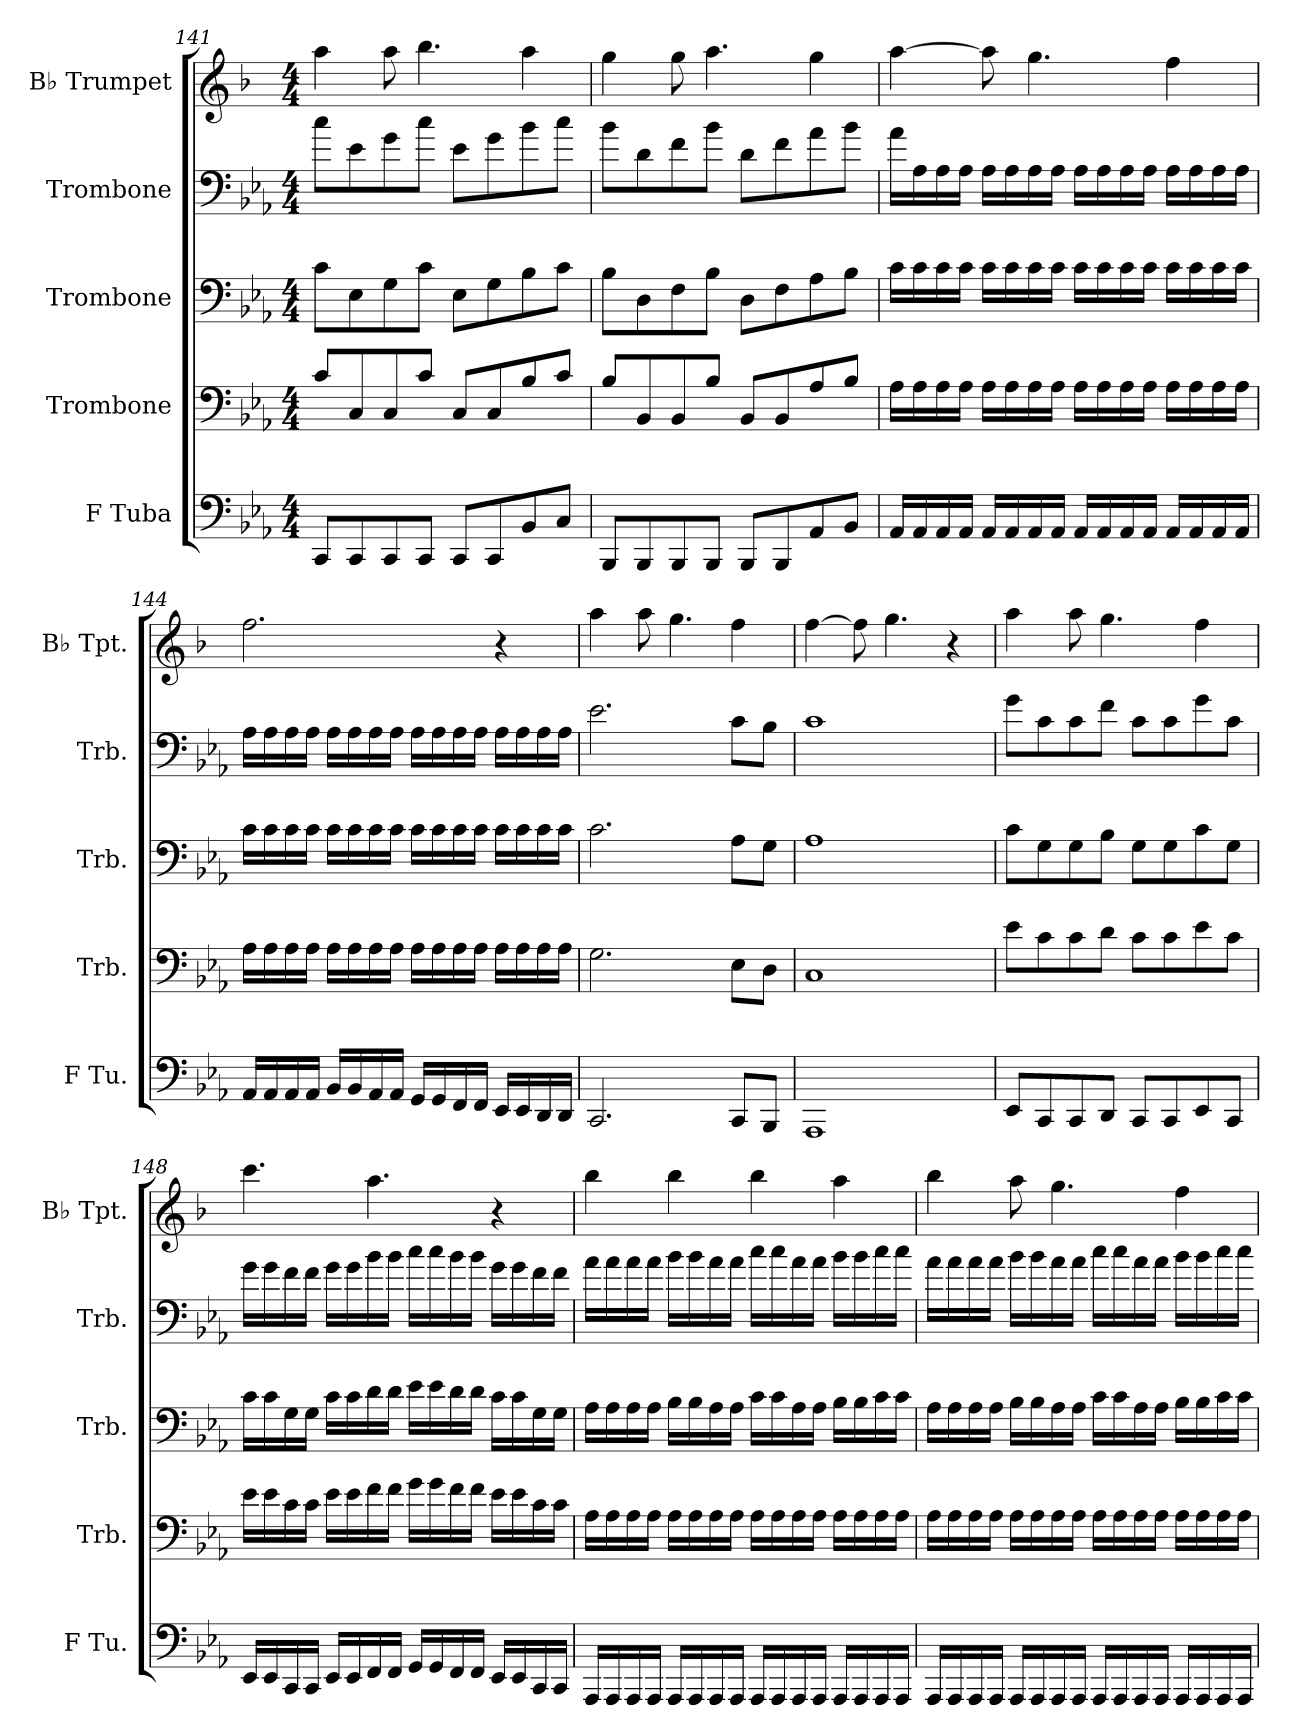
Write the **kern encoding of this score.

**kern	**kern	**kern	**kern	**kern
*part5	*part4	*part3	*part2	*part1
*staff5	*staff4	*staff3	*staff2	*staff1
*I"F Tuba	*I"Trombone	*I"Trombone	*I"Trombone	*I"B♭ Trumpet
*I'F Tu.	*I'Trb.	*I'Trb.	*I'Trb.	*I'B♭ Tpt.
*clefF4	*clefF4	*clefF4	*clefF4	*clefG2
*	*	*	*	*ITrd1c2
*k[b-e-a-]	*k[b-e-a-]	*k[b-e-a-]	*k[b-e-a-]	*k[b-e-a-]
*E-:	*E-:	*E-:	*E-:	*E-:
*M4/4	*M4/4	*M4/4	*M4/4	*M4/4
=141	=141	=141	=141	=141
8CC/L	8c/L	8c\L	8cc\L	4gg\
8CC/	8C/	8E-\	8e-\	.
8CC/	8C/	8G\	8g\	8gg\
8CC/J	8c/J	8c\J	8cc\J	4.aa-\
8CC/L	8C/L	8E-\L	8e-\L	.
8CC/	8C/	8G\	8g\	.
8BB-/	8B-/	8B-\	8b-\	4gg\
8C/J	8c/J	8c\J	8cc\J	.
=142	=142	=142	=142	=142
8BBB-/L	8B-/L	8B-\L	8b-\L	4ff\
8BBB-/	8BB-/	8D\	8d\	.
8BBB-/	8BB-/	8F\	8f\	8ff\
8BBB-/J	8B-/J	8B-\J	8b-\J	4.gg\
8BBB-/L	8BB-/L	8D\L	8d\L	.
8BBB-/	8BB-/	8F\	8f\	.
8AA-/	8A-/	8A-\	8a-\	4ff\
8BB-/J	8B-/J	8B-\J	8b-\J	.
=143	=143	=143	=143	=143
16AA-/LL	16A-\LL	16c\LL	16a-\LL	[4gg\
16AA-/	16A-\	16c\	16A-\	.
16AA-/	16A-\	16c\	16A-\	.
16AA-/JJ	16A-\JJ	16c\JJ	16A-\JJ	.
16AA-/LL	16A-\LL	16c\LL	16A-\LL	8gg\]
16AA-/	16A-\	16c\	16A-\	.
16AA-/	16A-\	16c\	16A-\	4.ff\
16AA-/JJ	16A-\JJ	16c\JJ	16A-\JJ	.
16AA-/LL	16A-\LL	16c\LL	16A-\LL	.
16AA-/	16A-\	16c\	16A-\	.
16AA-/	16A-\	16c\	16A-\	.
16AA-/JJ	16A-\JJ	16c\JJ	16A-\JJ	.
16AA-/LL	16A-\LL	16c\LL	16A-\LL	4ee-\
16AA-/	16A-\	16c\	16A-\	.
16AA-/	16A-\	16c\	16A-\	.
16AA-/JJ	16A-\JJ	16c\JJ	16A-\JJ	.
!!LO:PB:g=z
=144	=144	=144	=144	=144
16AA-/LL	16A-\LL	16c\LL	16A-\LL	2.ee-\
16AA-/	16A-\	16c\	16A-\	.
16AA-/	16A-\	16c\	16A-\	.
16AA-/JJ	16A-\JJ	16c\JJ	16A-\JJ	.
16BB-/LL	16A-\LL	16c\LL	16A-\LL	.
16BB-/	16A-\	16c\	16A-\	.
16AA-/	16A-\	16c\	16A-\	.
16AA-/JJ	16A-\JJ	16c\JJ	16A-\JJ	.
16GG/LL	16A-\LL	16c\LL	16A-\LL	.
16GG/	16A-\	16c\	16A-\	.
16FF/	16A-\	16c\	16A-\	.
16FF/JJ	16A-\JJ	16c\JJ	16A-\JJ	.
16EE-/LL	16A-\LL	16c\LL	16A-\LL	4r
16EE-/	16A-\	16c\	16A-\	.
16DD/	16A-\	16c\	16A-\	.
16DD/JJ	16A-\JJ	16c\JJ	16A-\JJ	.
=145	=145	=145	=145	=145
2.CC/	2.G\	2.c\	2.e-\	4gg\
.	.	.	.	8gg\
.	.	.	.	4.ff\
8CC/L	8E-\L	8A-\L	8c\L	4ee-\
8BBB-/J	8D\J	8G\J	8B-\J	.
!!LO:PB:g=z
=146	=146	=146	=146	=146
1AAA-	1C	1A-	1c	[4ee-\
.	.	.	.	8ee-\]
.	.	.	.	4.ff\
.	.	.	.	4r
!!LO:PB:g=z
=147	=147	=147	=147	=147
8EE-/L	8e-\L	8c\L	8g\L	4gg\
8CC/	8c\	8G\	8c\	.
8CC/	8c\	8G\	8c\	8gg\
8DD/J	8d\J	8B-\J	8f\J	4.ff\
8CC/L	8c\L	8G\L	8c\L	.
8CC/	8c\	8G\	8c\	.
8EE-/	8e-\	8c\	8g\	4ee-\
8CC/J	8c\J	8G\J	8c\J	.
=148	=148	=148	=148	=148
16EE-/LL	16e-\LL	16c\LL	16g\LL	4.bb-\
16EE-/	16e-\	16c\	16g\	.
16CC/	16c\	16G\	16f\	.
16CC/JJ	16c\JJ	16G\JJ	16f\JJ	.
16EE-/LL	16e-\LL	16c\LL	16g\LL	.
16EE-/	16e-\	16c\	16g\	.
16FF/	16f\	16d\	16b-\	4.gg\
16FF/JJ	16f\JJ	16d\JJ	16b-\JJ	.
16GG/LL	16g\LL	16e-\LL	16cc\LL	.
16GG/	16g\	16e-\	16cc\	.
16FF/	16f\	16d\	16b-\	.
16FF/JJ	16f\JJ	16d\JJ	16b-\JJ	.
16EE-/LL	16e-\LL	16c\LL	16g\LL	4r
16EE-/	16e-\	16c\	16g\	.
16CC/	16c\	16G\	16f\	.
16CC/JJ	16c\JJ	16G\JJ	16f\JJ	.
=149	=149	=149	=149	=149
16AAA-/LL	16A-\LL	16A-\LL	16a-\LL	4aa-\
16AAA-/	16A-\	16A-\	16a-\	.
16AAA-/	16A-\	16A-\	16a-\	.
16AAA-/JJ	16A-\JJ	16A-\JJ	16a-\JJ	.
16AAA-/LL	16A-\LL	16B-\LL	16b-\LL	4aa-\
16AAA-/	16A-\	16B-\	16b-\	.
16AAA-/	16A-\	16A-\	16a-\	.
16AAA-/JJ	16A-\JJ	16A-\JJ	16a-\JJ	.
16AAA-/LL	16A-\LL	16c\LL	16cc\LL	4aa-\
16AAA-/	16A-\	16c\	16cc\	.
16AAA-/	16A-\	16A-\	16a-\	.
16AAA-/JJ	16A-\JJ	16A-\JJ	16a-\JJ	.
16AAA-/LL	16A-\LL	16B-\LL	16b-\LL	4gg\
16AAA-/	16A-\	16B-\	16b-\	.
16AAA-/	16A-\	16c\	16cc\	.
16AAA-/JJ	16A-\JJ	16c\JJ	16cc\JJ	.
!!LO:PB:g=z
=150	=150	=150	=150	=150
16AAA-/LL	16A-\LL	16A-\LL	16a-\LL	4aa-\
16AAA-/	16A-\	16A-\	16a-\	.
16AAA-/	16A-\	16A-\	16a-\	.
16AAA-/JJ	16A-\JJ	16A-\JJ	16a-\JJ	.
16AAA-/LL	16A-\LL	16B-\LL	16b-\LL	8gg\
16AAA-/	16A-\	16B-\	16b-\	.
16AAA-/	16A-\	16A-\	16a-\	4.ff\
16AAA-/JJ	16A-\JJ	16A-\JJ	16a-\JJ	.
16AAA-/LL	16A-\LL	16c\LL	16cc\LL	.
16AAA-/	16A-\	16c\	16cc\	.
16AAA-/	16A-\	16A-\	16a-\	.
16AAA-/JJ	16A-\JJ	16A-\JJ	16a-\JJ	.
16AAA-/LL	16A-\LL	16B-\LL	16b-\LL	4ee-\
16AAA-/	16A-\	16B-\	16b-\	.
16AAA-/	16A-\	16c\	16cc\	.
16AAA-/JJ	16A-\JJ	16c\JJ	16cc\JJ	.
=	=	=	=	=
*-	*-	*-	*-	*-
